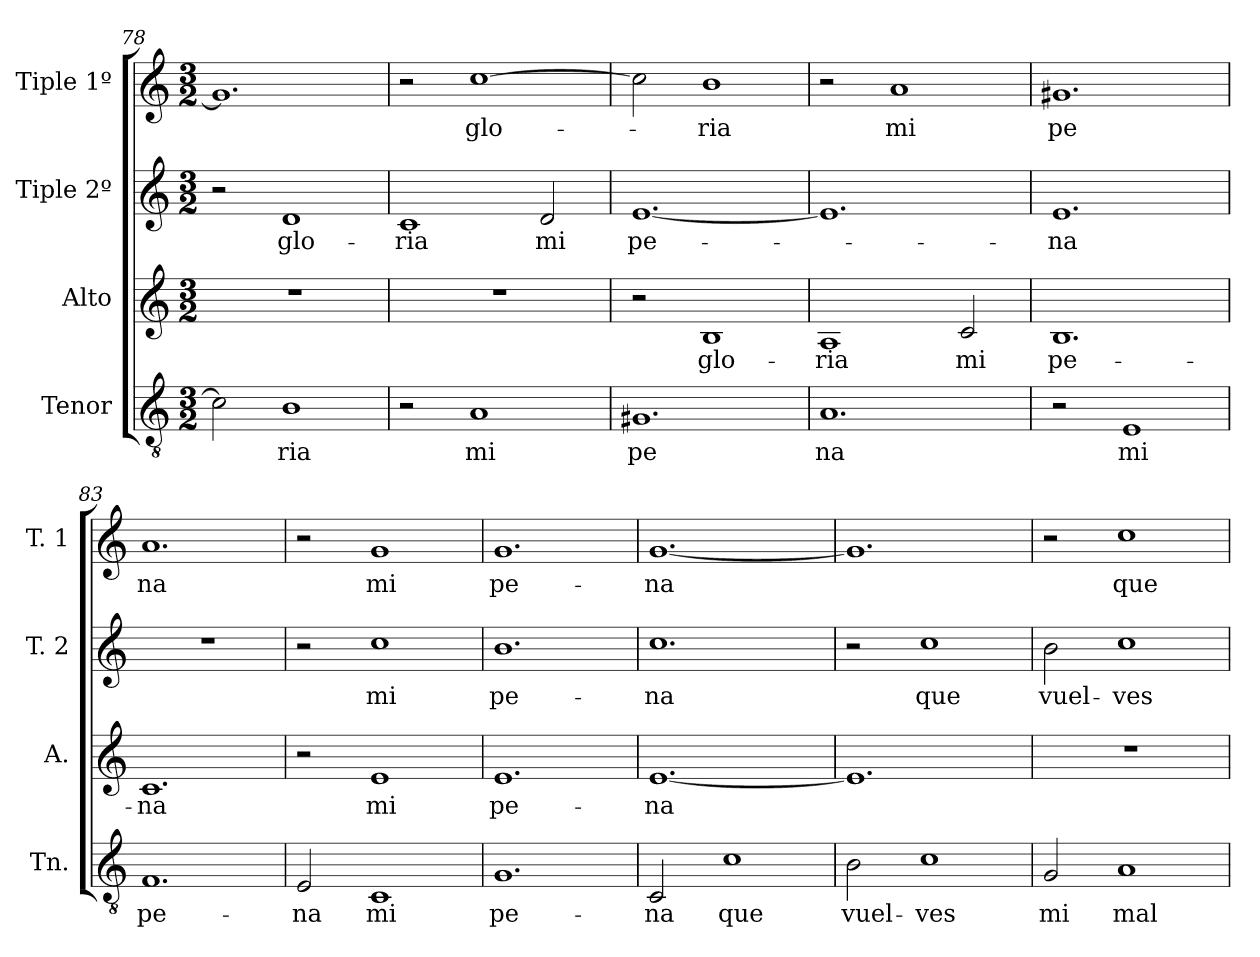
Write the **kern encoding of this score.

**kern	**text	**kern	**text	**kern	**text	**kern	**text
*part4	*part4	*part3	*part3	*part2	*part2	*part1	*part1
*staff4	*staff4	*staff3	*staff3	*staff2	*staff2	*staff1	*staff1
*I"Tenor	*	*I"Alto	*	*I"Tiple 2º	*	*I"Tiple 1º	*
*I'Tn.	*	*I'A.	*	*I'T. 2	*	*I'T. 1	*
*clefGv2	*	*clefG2	*	*clefG2	*	*clefG2	*
*M3/2	*	*M3/2	*	*M3/2	*	*M3/2	*
=78	=78	=78	=78	=78	=78	=78	=78
2c]	.	1.r	.	2r	.	1.g]	.
1B	-ria	.	.	1d	glo-	.	.
=79	=79	=79	=79	=79	=79	=79	=79
2r	.	1.r	.	1c	-ria	2r	.
1A	mi	.	.	.	.	[1cc	glo-
.	.	.	.	2d	mi	.	.
=80	=80	=80	=80	=80	=80	=80	=80
1.G#X	pe	2r	.	[1.e	pe-	2cc]	.
.	.	1B	-glo-	.	.	1b	-ria
=81	=81	=81	=81	=81	=81	=81	=81
1.A	-na	1A	-ria	1.e]	.	2r	.
.	.	.	.	.	.	1a	mi
.	.	2c	mi	.	.	.	.
=82	=82	=82	=82	=82	=82	=82	=82
2r	.	1.B	pe-	1.e	-na	1.g#X	pe
1E	mi	.	.	.	.	.	.
=83	=83	=83	=83	=83	=83	=83	=83
1.F	pe-	1.c	-na	1.r	.	1.a	-na
=84	=84	=84	=84	=84	=84	=84	=84
2E	-na	2r	.	2r	.	2r	.
1C	mi	1e	mi	1cc	mi	1g	mi
=85	=85	=85	=85	=85	=85	=85	=85
1.G	pe-	1.e	pe-	1.b	pe-	1.g	pe-
=86	=86	=86	=86	=86	=86	=86	=86
2C	-na	[1.e	-na	1.cc	-na	[1.g	-na
1c	que	.	.	.	.	.	.
=87	=87	=87	=87	=87	=87	=87	=87
2B	vuel-	1.e]	.	2r	.	1.g]	.
1c	-ves	.	.	1cc	que	.	.
=88	=88	=88	=88	=88	=88	=88	=88
2G	mi	1.r	.	2b	vuel-	2r	.
1A	mal	.	.	1cc	-ves	1cc	que
=	=	=	=	=	=	=	=
*-	*-	*-	*-	*-	*-	*-	*-
